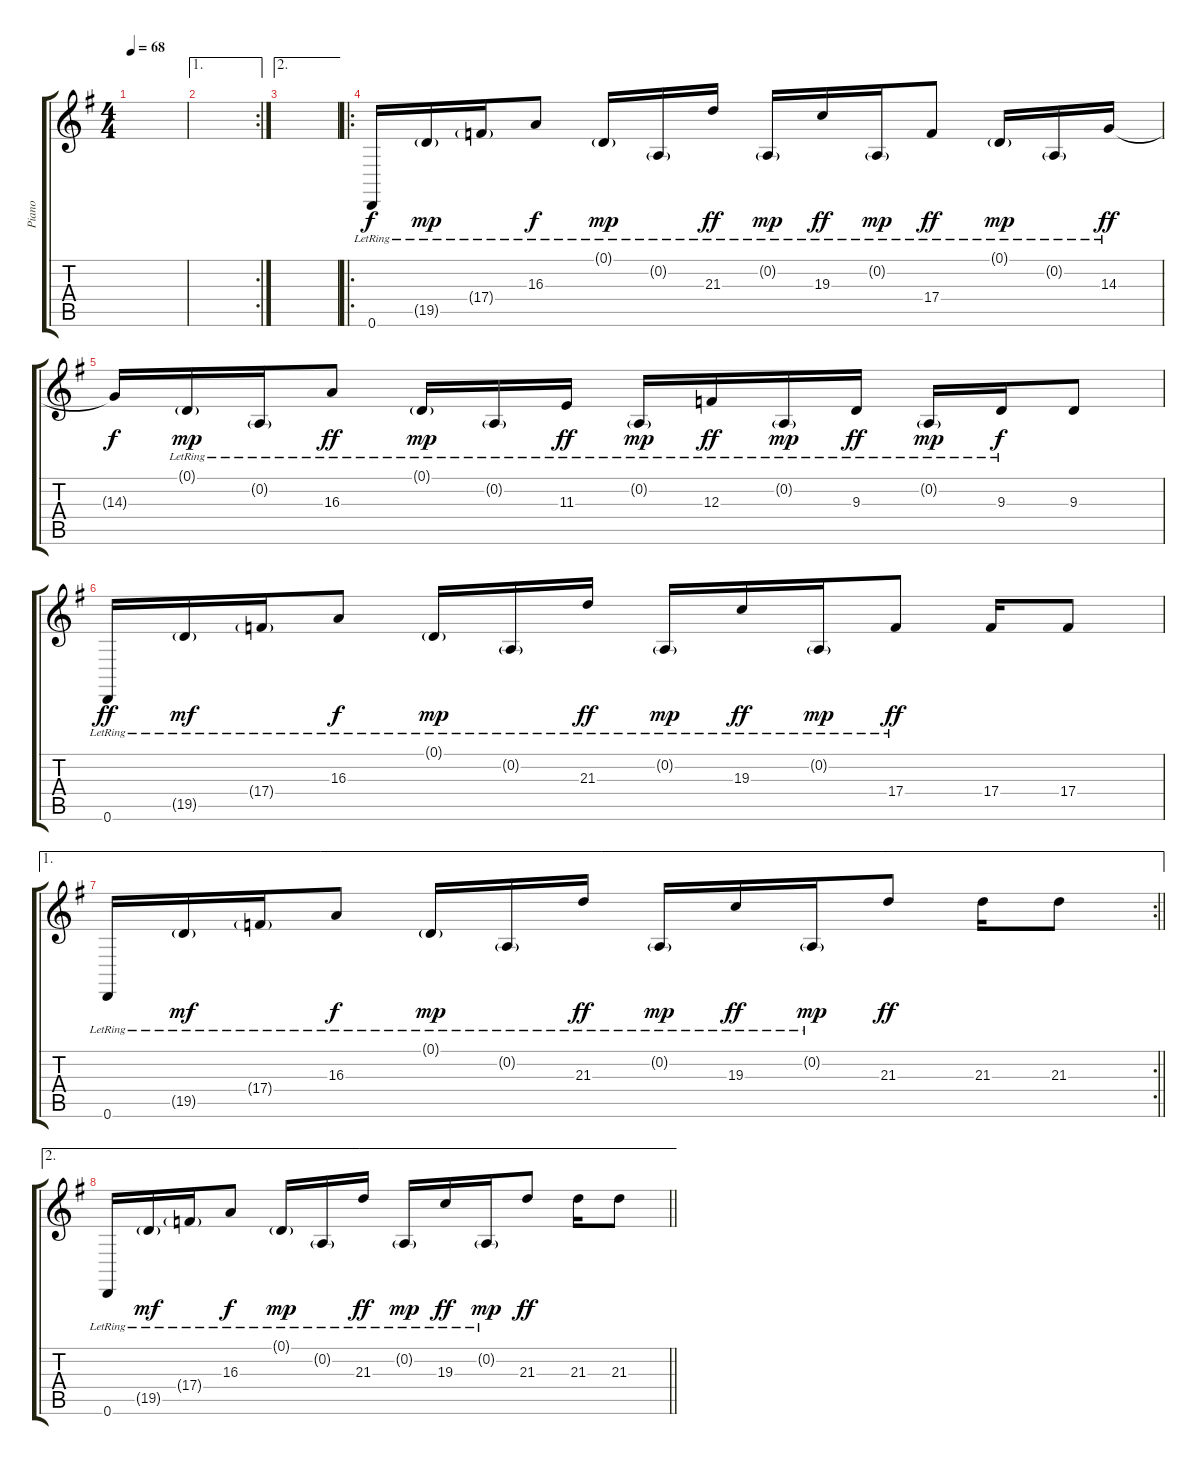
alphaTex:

\track ("Piano" "Piano") {instrument acousticgrandpiano}
\staff {score tabs}
\tuning (D4 A3 F3 C3 G2 D2) {hide}
\ts (4 4)
\tempo 68
\clef g2
\ks eminor
|
\ae 1
\rc 2
|
\ae 2
|
\ro
0.6{lr}.16{dy f} 19.5{g lr}.16{dy mp} 17.4{g lr}.16 16.3{lr}.8{dy f} 0.1{g lr}.16{dy mp} 0.2{g lr}.16 21.3{lr}.16{dy ff} 0.2{g lr}.16{dy mp} 19.3{lr}.16{dy ff} 0.2{g lr}.16{dy mp} 17.4{lr}.8{dy ff} 0.1{g lr}.16{dy mp} 0.2{g lr}.16 14.3{lr}.16{dy ff} |
14.3{t}.16{dy f} 0.1{g lr}.16{dy mp} 0.2{g lr}.16 16.3{lr}.8{dy ff} 0.1{g lr}.16{dy mp} 0.2{g lr}.16 11.3{lr}.16{dy ff} 0.2{g lr}.16{dy mp} 12.3{lr}.16{dy ff} 0.2{g lr}.16{dy mp} 9.3{lr}.16{dy ff} 0.2{g lr}.16{dy mp} 9.3{lr}.16{dy f} 9.3.8 |
0.6{lr}.16{dy ff} 19.5{g lr}.16{dy mf} 17.4{g lr}.16 16.3{lr}.8{dy f} 0.1{g lr}.16{dy mp} 0.2{g lr}.16 21.3{lr}.16{dy ff} 0.2{g lr}.16{dy mp} 19.3{lr}.16{dy ff} 0.2{g lr}.16{dy mp} 17.4{lr}.8{dy ff} 17.4.16 17.4.8 |
\ae 1
\rc 2
\barLineRight lightlight
0.6{lr}.16 19.5{g lr}.16{dy mf} 17.4{g lr}.16 16.3{lr}.8{dy f} 0.1{g lr}.16{dy mp} 0.2{g lr}.16 21.3{lr}.16{dy ff} 0.2{g lr}.16{dy mp} 19.3{lr}.16{dy ff} 0.2{g lr}.16{dy mp} 21.3.8{dy ff} 21.3.16 21.3.8 |
\ae 2
\barLineRight lightlight
0.6{lr}.16 19.5{g lr}.16{dy mf} 17.4{g lr}.16 16.3{lr}.8{dy f} 0.1{g lr}.16{dy mp} 0.2{g lr}.16 21.3{lr}.16{dy ff} 0.2{g lr}.16{dy mp} 19.3{lr}.16{dy ff} 0.2{g lr}.16{dy mp} 21.3.8{dy ff} 21.3.16 21.3.8
